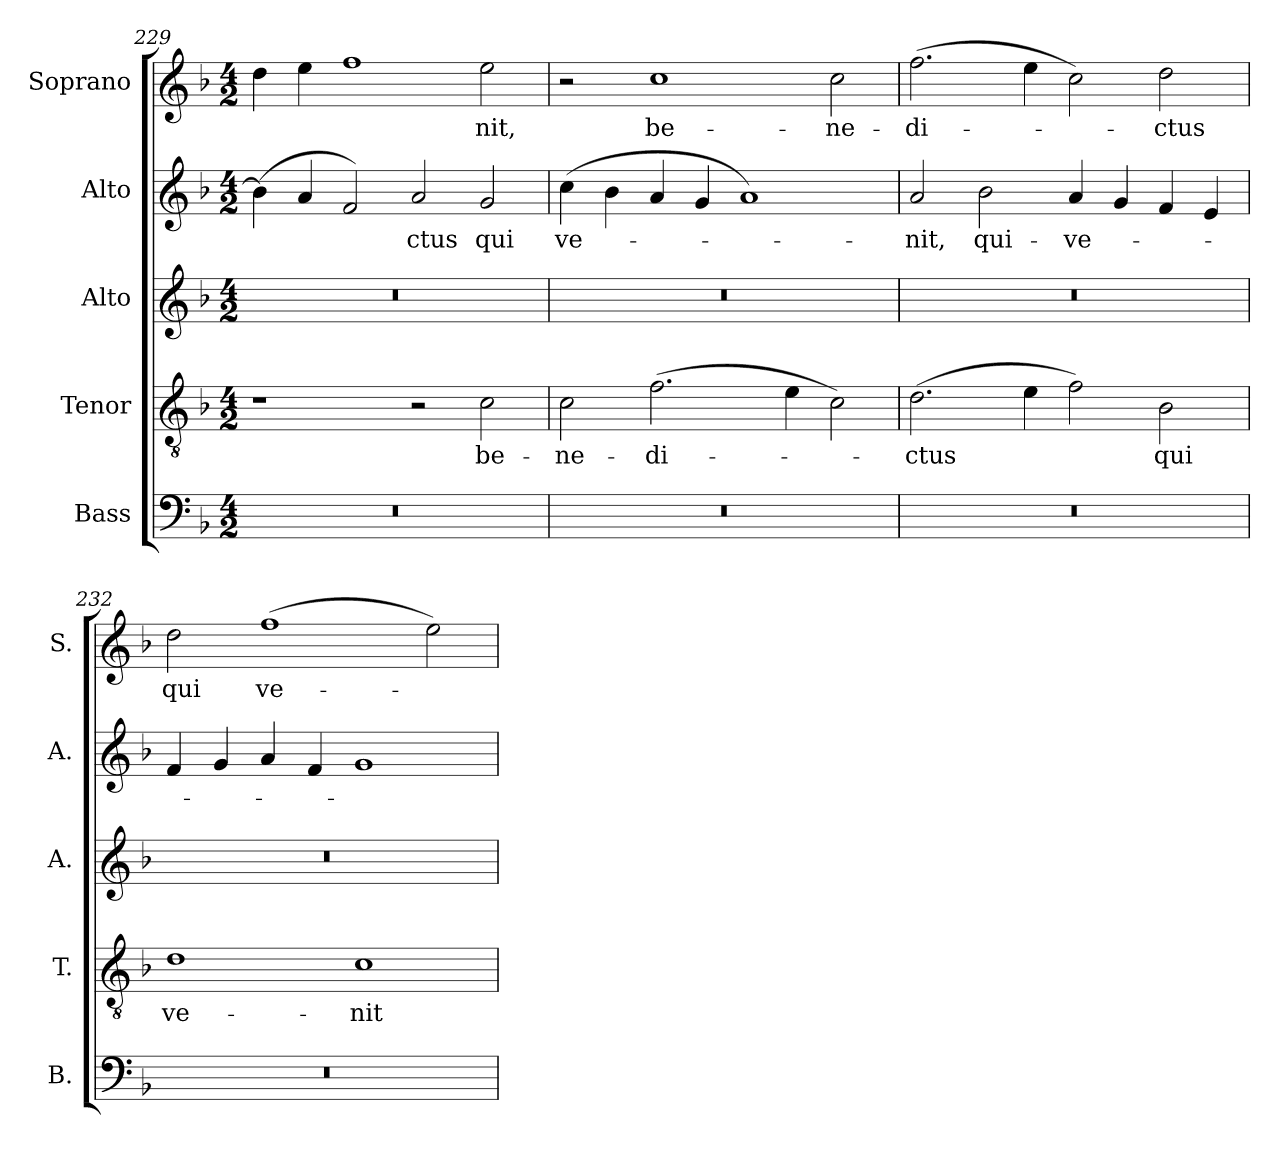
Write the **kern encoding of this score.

**kern	**kern	**text	**kern	**kern	**text	**kern	**text
*part5	*part4	*part4	*part3	*part2	*part2	*part1	*part1
*staff5	*staff4	*staff4	*staff3	*staff2	*staff2	*staff1	*staff1
*I"Bass	*I"Tenor	*	*I"Alto	*I"Alto	*	*I"Soprano	*
*I'B.	*I'T.	*	*I'A.	*I'A.	*	*I'S.	*
!!LO:PB:g=z
*clefF4	*clefGv2	*	*clefG2	*clefG2	*	*clefG2	*
*	*ITrd7c12	*	*	*	*	*	*
*k[b-]	*k[b-]	*	*k[b-]	*k[b-]	*	*k[b-]	*
*F:	*F:	*	*F:	*F:	*	*F:	*
*M4/2	*M4/2	*	*M4/2	*M4/2	*	*M4/2	*
=229	=229	=229	=229	=229	=229	=229	=229
!LO:N:vis=1	!	!	!LO:N:vis=1	!	!	!	!
0r	1r	.	0r	(4b-i\]	.	4ddi\	.
.	.	.	.	4ai/	.	4eei\	.
.	.	.	.	2fi/)	.	1ffi	.
!	!	!	!	!	!LO:LY:b:color=#000000	!	!
.	2r	.	.	2ai/	-ctus	.	.
!	!	!LO:LY:b:color=#000000	!	!	!	!	!
!	!	!	!	!	!LO:LY:b:color=#000000	!	!
!	!	!	!	!	!	!	!LO:LY:b:color=#000000
.	2Ci\	be-	.	2gi/	qui	2eei\	-nit,
=230	=230	=230	=230	=230	=230	=230	=230
!LO:N:vis=1	!	!	!	!	!	!	!
!	!	!LO:LY:b:color=#000000	!LO:N:vis=1	!	!	!	!
!	!	!	!	!	!LO:LY:b:color=#000000	!	!
0r	2Ci\	-ne-	0r	(4cci\	ve-	2r	.
.	.	.	.	4b-i\	.	.	.
!	!	!LO:LY:b:color=#000000	!	!	!	!	!
!	!	!	!	!	!	!	!LO:LY:b:color=#000000
.	(2.Fi\	-di-	.	4ai/	.	1cci	be-
.	.	.	.	4gi/	.	.	.
.	.	.	.	1ai)	.	.	.
.	4Ei\	.	.	.	.	.	.
!	!	!	!	!	!	!	!LO:LY:b:color=#000000
.	2Ci\)	.	.	.	.	2cci\	-ne-
=231	=231	=231	=231	=231	=231	=231	=231
!LO:N:vis=1	!	!	!	!	!	!	!
!	!	!LO:LY:b:color=#000000	!LO:N:vis=1	!	!	!	!
!	!	!	!	!	!LO:LY:b:color=#000000	!	!
!	!	!	!	!	!	!	!LO:LY:b:color=#000000
0r	(2.Di\	-ctus	0r	2ai/	-nit,	(2.ffi\	-di-
!	!	!	!	!	!LO:LY:b:color=#000000	!	!
.	.	.	.	2b-i\	qui-	.	.
.	4Ei\	.	.	.	.	4eei\	.
!	!	!	!	!	!LO:LY:b:color=#000000	!	!
.	2Fi\)	.	.	4ai/	-ve-	2cci\)	.
.	.	.	.	4gi/	.	.	.
!	!	!LO:LY:b:color=#000000	!	!	!	!	!
!	!	!	!	!	!	!	!LO:LY:b:color=#000000
.	2BB-i\	qui	.	4fi/	.	2ddi\	-ctus
.	.	.	.	4ei/	.	.	.
=232	=232	=232	=232	=232	=232	=232	=232
!LO:N:vis=1	!	!	!	!	!	!	!
!	!	!LO:LY:b:color=#000000	!LO:N:vis=1	!	!	!	!
!	!	!	!	!	!	!	!LO:LY:b:color=#000000
0r	1Di	ve-	0r	4fi/	.	2ddi\	qui
.	.	.	.	4gi/	.	.	.
!	!	!	!	!	!	!	!LO:LY:b:color=#000000
.	.	.	.	4ai/	.	(1ffi	ve-
.	.	.	.	4fi/	.	.	.
!	!	!LO:LY:b:color=#000000	!	!	!	!	!
.	1Ci	-nit	.	1gi	.	.	.
.	.	.	.	.	.	2eei\)	.
=	=	=	=	=	=	=	=
*-	*-	*-	*-	*-	*-	*-	*-
